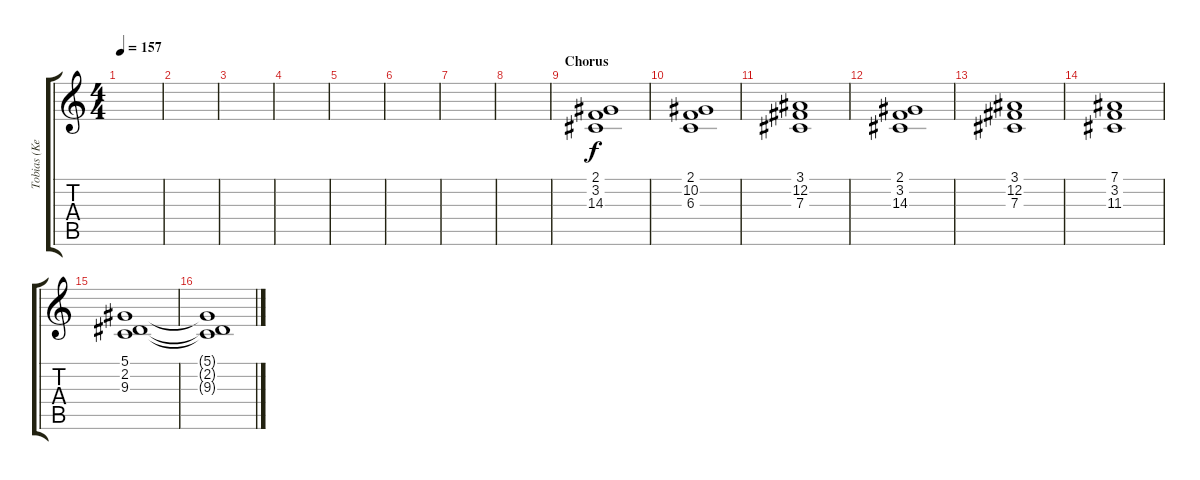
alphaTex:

\track ("Tobias (Key)" "Tobias (Ke") {instrument choiraahs}
\staff {score tabs}
\tuning (Eb4 Bb3 Gb3 Db3 Ab2 Eb2) {hide}
\ts (4 4)
\tempo 157
\clef g2
\ks c
|
|
|
|
|
|
|
|
\section ("" "Chorus")
(2.1 3.2 14.3).1{volume 11} |
(2.1 10.2 6.3).1 |
(3.1 12.2 7.3).1 |
(2.1 3.2 14.3).1 |
(3.1 12.2 7.3).1 |
(7.1 3.2 11.3).1 |
(5.1 2.2 9.3).1{volume 4} |
(5.1{t} 2.2{t} 9.3{t}).1
